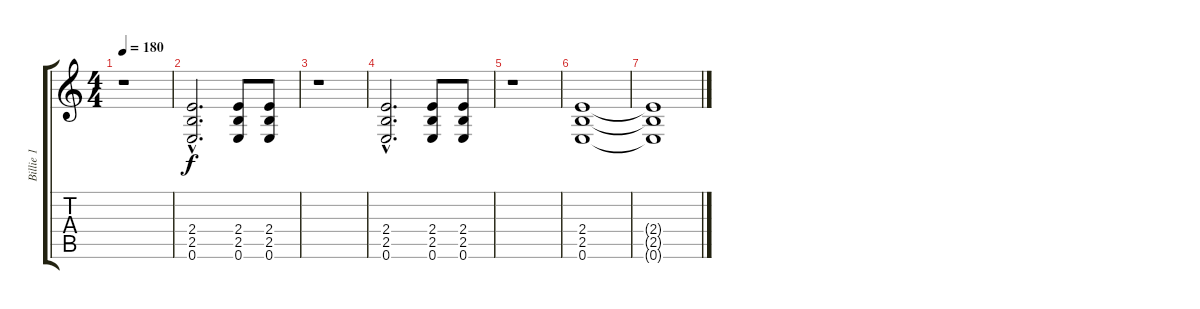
\track ("Billie 1" "Billie 1") {instrument distortionguitar}
\staff {score tabs}
\tuning (E4 B3 G3 D3 A2 E2) {hide}
\ts (4 4)
\tempo 180
\clef g2
\ks c
r.1{dy f} |
(2.4{hac} 2.5{hac} 0.6{hac}).2{d} (2.4 2.5 0.6).8 (2.4 2.5 0.6).8 |
r.1 |
(2.4{hac} 2.5{hac} 0.6{hac}).2{d} (2.4 2.5 0.6).8 (2.4 2.5 0.6).8 |
r.1 |
(2.4 2.5 0.6).1 |
(2.4{t} 2.5{t} 0.6{t}).1
